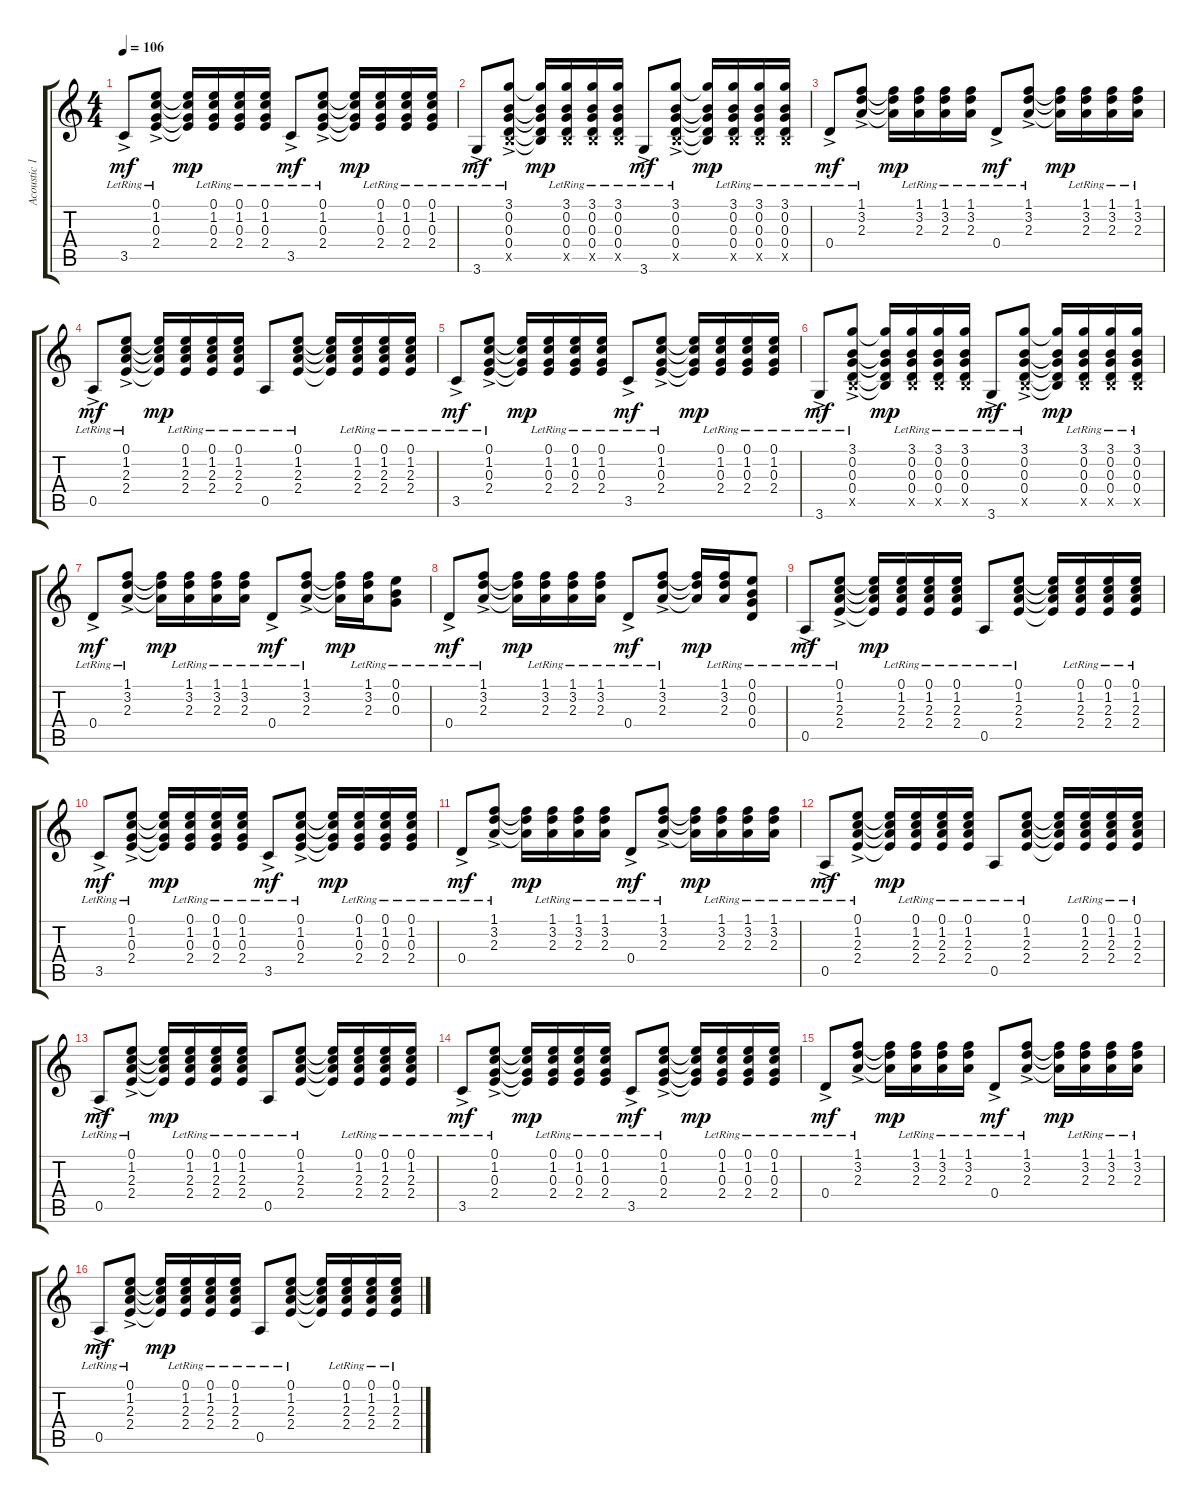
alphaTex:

\track ("Acoustic 1" "Acoustic 1") {instrument acousticguitarnylon}
\staff {score tabs}
\tuning (E4 B3 G3 D3 A2 E2) {hide}
\ts (4 4)
\tempo 106
\clef g2
\ks c
3.5{ac lr}.8{dy mf} (0.1{ac lr} 1.2{ac lr} 0.3{ac lr} 2.4{ac lr}).8 (0.1{t} 1.2{t} 0.3{t} 2.4{t}).16{dy mp} (0.1{lr} 1.2{lr} 0.3{lr} 2.4{lr}).16 (0.1{lr} 1.2{lr} 0.3{lr} 2.4{lr}).16 (0.1{lr} 1.2{lr} 0.3{lr} 2.4{lr}).16 3.5{ac lr}.8{dy mf} (0.1{ac lr} 1.2{ac lr} 0.3{ac lr} 2.4{ac lr}).8 (0.1{t} 1.2{t} 0.3{t} 2.4{t}).16{dy mp} (0.1{lr} 1.2{lr} 0.3{lr} 2.4{lr}).16 (0.1{lr} 1.2{lr} 0.3{lr} 2.4{lr}).16 (0.1{lr} 1.2{lr} 0.3{lr} 2.4{lr}).16 |
3.6{ac lr}.8{dy mf} (3.1{ac lr} 0.2{ac lr} 0.3{ac lr} 0.4{ac lr} 2.5{ac x}).8 (3.1{t} 0.2{t} 0.3{t} 0.4{t} 2.5{t}).16{dy mp} (3.1{lr} 0.2{lr} 0.3{lr} 0.4{lr} 2.5{x}).16 (3.1{lr} 0.2{lr} 0.3{lr} 0.4{lr} 2.5{x}).16 (3.1{lr} 0.2{lr} 0.3{lr} 0.4{lr} 2.5{x}).16 3.6{ac lr}.8{dy mf} (3.1{ac lr} 0.2{ac lr} 0.3{ac lr} 0.4{ac lr} 2.5{ac x}).8 (3.1{t} 0.2{t} 0.3{t} 0.4{t} 2.5{t}).16{dy mp} (3.1{lr} 0.2{lr} 0.3{lr} 0.4{lr} 2.5{x}).16 (3.1{lr} 0.2{lr} 0.3{lr} 0.4{lr} 2.5{x}).16 (3.1{lr} 0.2{lr} 0.3{lr} 0.4{lr} 2.5{x}).16 |
0.4{ac lr}.8{dy mf} (1.1{ac lr} 3.2{ac lr} 2.3{ac lr}).8 (1.1{t} 3.2{t} 2.3{t}).16{dy mp} (1.1{lr} 3.2{lr} 2.3{lr}).16 (1.1{lr} 3.2{lr} 2.3{lr}).16 (1.1{lr} 3.2{lr} 2.3{lr}).16 0.4{ac lr}.8{dy mf} (1.1{ac lr} 3.2{ac lr} 2.3{ac lr}).8 (1.1{t} 3.2{t} 2.3{t}).16{dy mp} (1.1{lr} 3.2{lr} 2.3{lr}).16 (1.1{lr} 3.2{lr} 2.3{lr}).16 (1.1{lr} 3.2{lr} 2.3{lr}).16 |
0.5{ac lr}.8{dy mf} (0.1{ac lr} 1.2{ac lr} 2.3{ac lr} 2.4{ac lr}).8 (0.1{t} 1.2{t} 2.3{t} 2.4{t}).16{dy mp} (0.1{lr} 1.2{lr} 2.3{lr} 2.4{lr}).16 (0.1{lr} 1.2{lr} 2.3{lr} 2.4{lr}).16 (0.1{lr} 1.2{lr} 2.3{lr} 2.4{lr}).16 0.5{lr}.8 (0.1{lr} 1.2{lr} 2.3{lr} 2.4{lr}).8 (0.1{t} 1.2{t} 2.3{t} 2.4{t}).16 (0.1{lr} 1.2{lr} 2.3{lr} 2.4{lr}).16 (0.1{lr} 1.2{lr} 2.3{lr} 2.4{lr}).16 (0.1{lr} 1.2{lr} 2.3{lr} 2.4{lr}).16 |
3.5{ac lr}.8{dy mf} (0.1{ac lr} 1.2{ac lr} 0.3{ac lr} 2.4{ac lr}).8 (0.1{t} 1.2{t} 0.3{t} 2.4{t}).16{dy mp} (0.1{lr} 1.2{lr} 0.3{lr} 2.4{lr}).16 (0.1{lr} 1.2{lr} 0.3{lr} 2.4{lr}).16 (0.1{lr} 1.2{lr} 0.3{lr} 2.4{lr}).16 3.5{ac lr}.8{dy mf} (0.1{ac lr} 1.2{ac lr} 0.3{ac lr} 2.4{ac lr}).8 (0.1{t} 1.2{t} 0.3{t} 2.4{t}).16{dy mp} (0.1{lr} 1.2{lr} 0.3{lr} 2.4{lr}).16 (0.1{lr} 1.2{lr} 0.3{lr} 2.4{lr}).16 (0.1{lr} 1.2{lr} 0.3{lr} 2.4{lr}).16 |
3.6{ac lr}.8{dy mf} (3.1{ac lr} 0.2{ac lr} 0.3{ac lr} 0.4{ac lr} 2.5{ac x}).8 (3.1{t} 0.2{t} 0.3{t} 0.4{t} 2.5{t}).16{dy mp} (3.1{lr} 0.2{lr} 0.3{lr} 0.4{lr} 2.5{x}).16 (3.1{lr} 0.2{lr} 0.3{lr} 0.4{lr} 2.5{x}).16 (3.1{lr} 0.2{lr} 0.3{lr} 0.4{lr} 2.5{x}).16 3.6{ac lr}.8{dy mf} (3.1{ac lr} 0.2{ac lr} 0.3{ac lr} 0.4{ac lr} 2.5{ac x}).8 (3.1{t} 0.2{t} 0.3{t} 0.4{t} 2.5{t}).16{dy mp} (3.1{lr} 0.2{lr} 0.3{lr} 0.4{lr} 2.5{x}).16 (3.1{lr} 0.2{lr} 0.3{lr} 0.4{lr} 2.5{x}).16 (3.1{lr} 0.2{lr} 0.3{lr} 0.4{lr} 2.5{x}).16 |
0.4{ac lr}.8{dy mf} (1.1{ac lr} 3.2{ac lr} 2.3{ac lr}).8 (1.1{t} 3.2{t} 2.3{t}).16{dy mp} (1.1{lr} 3.2{lr} 2.3{lr}).16 (1.1{lr} 3.2{lr} 2.3{lr}).16 (1.1{lr} 3.2{lr} 2.3{lr}).16 0.4{ac lr}.8{dy mf} (1.1{ac lr} 3.2{ac lr} 2.3{ac lr}).8 (1.1{t} 3.2{t} 2.3{t}).16{dy mp} (1.1{lr} 3.2{lr} 2.3{lr}).16 (0.1{lr} 0.2{lr} 0.3{lr}).8 |
0.4{ac lr}.8{dy mf} (1.1{ac lr} 3.2{ac lr} 2.3{ac lr}).8 (1.1{t} 3.2{t} 2.3{t}).16{dy mp} (1.1{lr} 3.2{lr} 2.3{lr}).16 (1.1{lr} 3.2{lr} 2.3{lr}).16 (1.1{lr} 3.2{lr} 2.3{lr}).16 0.4{ac lr}.8{dy mf} (1.1{ac lr} 3.2{ac lr} 2.3{ac lr}).8 (1.1{t} 3.2{t} 2.3{t}).16{dy mp} (1.1{lr} 3.2{lr} 2.3{lr}).16 (0.1{lr} 0.2{lr} 0.3{lr} 0.4{lr}).8 |
0.5{ac lr}.8{dy mf} (0.1{ac lr} 1.2{ac lr} 2.3{ac lr} 2.4{ac lr}).8 (0.1{t} 1.2{t} 2.3{t} 2.4{t}).16{dy mp} (0.1{lr} 1.2{lr} 2.3{lr} 2.4{lr}).16 (0.1{lr} 1.2{lr} 2.3{lr} 2.4{lr}).16 (0.1{lr} 1.2{lr} 2.3{lr} 2.4{lr}).16 0.5{lr}.8 (0.1{lr} 1.2{lr} 2.3{lr} 2.4{lr}).8 (0.1{t} 1.2{t} 2.3{t} 2.4{t}).16 (0.1{lr} 1.2{lr} 2.3{lr} 2.4{lr}).16 (0.1{lr} 1.2{lr} 2.3{lr} 2.4{lr}).16 (0.1{lr} 1.2{lr} 2.3{lr} 2.4{lr}).16 |
3.5{ac lr}.8{dy mf} (0.1{ac lr} 1.2{ac lr} 0.3{ac lr} 2.4{ac lr}).8 (0.1{t} 1.2{t} 0.3{t} 2.4{t}).16{dy mp} (0.1{lr} 1.2{lr} 0.3{lr} 2.4{lr}).16 (0.1{lr} 1.2{lr} 0.3{lr} 2.4{lr}).16 (0.1{lr} 1.2{lr} 0.3{lr} 2.4{lr}).16 3.5{ac lr}.8{dy mf} (0.1{ac lr} 1.2{ac lr} 0.3{ac lr} 2.4{ac lr}).8 (0.1{t} 1.2{t} 0.3{t} 2.4{t}).16{dy mp} (0.1{lr} 1.2{lr} 0.3{lr} 2.4{lr}).16 (0.1{lr} 1.2{lr} 0.3{lr} 2.4{lr}).16 (0.1{lr} 1.2{lr} 0.3{lr} 2.4{lr}).16 |
0.4{ac lr}.8{dy mf} (1.1{ac lr} 3.2{ac lr} 2.3{ac lr}).8 (1.1{t} 3.2{t} 2.3{t}).16{dy mp} (1.1{lr} 3.2{lr} 2.3{lr}).16 (1.1{lr} 3.2{lr} 2.3{lr}).16 (1.1{lr} 3.2{lr} 2.3{lr}).16 0.4{ac lr}.8{dy mf} (1.1{ac lr} 3.2{ac lr} 2.3{ac lr}).8 (1.1{t} 3.2{t} 2.3{t}).16{dy mp} (1.1{lr} 3.2{lr} 2.3{lr}).16 (1.1{lr} 3.2{lr} 2.3{lr}).16 (1.1{lr} 3.2{lr} 2.3{lr}).16 |
0.5{ac lr}.8{dy mf} (0.1{ac lr} 1.2{ac lr} 2.3{ac lr} 2.4{ac lr}).8 (0.1{t} 1.2{t} 2.3{t} 2.4{t}).16{dy mp} (0.1{lr} 1.2{lr} 2.3{lr} 2.4{lr}).16 (0.1{lr} 1.2{lr} 2.3{lr} 2.4{lr}).16 (0.1{lr} 1.2{lr} 2.3{lr} 2.4{lr}).16 0.5{lr}.8 (0.1{lr} 1.2{lr} 2.3{lr} 2.4{lr}).8 (0.1{t} 1.2{t} 2.3{t} 2.4{t}).16 (0.1{lr} 1.2{lr} 2.3{lr} 2.4{lr}).16 (0.1{lr} 1.2{lr} 2.3{lr} 2.4{lr}).16 (0.1{lr} 1.2{lr} 2.3{lr} 2.4{lr}).16 |
0.5{ac lr}.8{dy mf} (0.1{ac lr} 1.2{ac lr} 2.3{ac lr} 2.4{ac lr}).8 (0.1{t} 1.2{t} 2.3{t} 2.4{t}).16{dy mp} (0.1{lr} 1.2{lr} 2.3{lr} 2.4{lr}).16 (0.1{lr} 1.2{lr} 2.3{lr} 2.4{lr}).16 (0.1{lr} 1.2{lr} 2.3{lr} 2.4{lr}).16 0.5{lr}.8 (0.1{lr} 1.2{lr} 2.3{lr} 2.4{lr}).8 (0.1{t} 1.2{t} 2.3{t} 2.4{t}).16 (0.1{lr} 1.2{lr} 2.3{lr} 2.4{lr}).16 (0.1{lr} 1.2{lr} 2.3{lr} 2.4{lr}).16 (0.1{lr} 1.2{lr} 2.3{lr} 2.4{lr}).16 |
3.5{ac lr}.8{dy mf} (0.1{ac lr} 1.2{ac lr} 0.3{ac lr} 2.4{ac lr}).8 (0.1{t} 1.2{t} 0.3{t} 2.4{t}).16{dy mp} (0.1{lr} 1.2{lr} 0.3{lr} 2.4{lr}).16 (0.1{lr} 1.2{lr} 0.3{lr} 2.4{lr}).16 (0.1{lr} 1.2{lr} 0.3{lr} 2.4{lr}).16 3.5{ac lr}.8{dy mf} (0.1{ac lr} 1.2{ac lr} 0.3{ac lr} 2.4{ac lr}).8 (0.1{t} 1.2{t} 0.3{t} 2.4{t}).16{dy mp} (0.1{lr} 1.2{lr} 0.3{lr} 2.4{lr}).16 (0.1{lr} 1.2{lr} 0.3{lr} 2.4{lr}).16 (0.1{lr} 1.2{lr} 0.3{lr} 2.4{lr}).16 |
0.4{ac lr}.8{dy mf} (1.1{ac lr} 3.2{ac lr} 2.3{ac lr}).8 (1.1{t} 3.2{t} 2.3{t}).16{dy mp} (1.1{lr} 3.2{lr} 2.3{lr}).16 (1.1{lr} 3.2{lr} 2.3{lr}).16 (1.1{lr} 3.2{lr} 2.3{lr}).16 0.4{ac lr}.8{dy mf} (1.1{ac lr} 3.2{ac lr} 2.3{ac lr}).8 (1.1{t} 3.2{t} 2.3{t}).16{dy mp} (1.1{lr} 3.2{lr} 2.3{lr}).16 (1.1{lr} 3.2{lr} 2.3{lr}).16 (1.1{lr} 3.2{lr} 2.3{lr}).16 |
0.5{ac lr}.8{dy mf} (0.1{ac lr} 1.2{ac lr} 2.3{ac lr} 2.4{ac lr}).8 (0.1{t} 1.2{t} 2.3{t} 2.4{t}).16{dy mp} (0.1{lr} 1.2{lr} 2.3{lr} 2.4{lr}).16 (0.1{lr} 1.2{lr} 2.3{lr} 2.4{lr}).16 (0.1{lr} 1.2{lr} 2.3{lr} 2.4{lr}).16 0.5{lr}.8 (0.1{lr} 1.2{lr} 2.3{lr} 2.4{lr}).8 (0.1{t} 1.2{t} 2.3{t} 2.4{t}).16 (0.1{lr} 1.2{lr} 2.3{lr} 2.4{lr}).16 (0.1{lr} 1.2{lr} 2.3{lr} 2.4{lr}).16 (0.1{lr} 1.2{lr} 2.3{lr} 2.4{lr}).16
